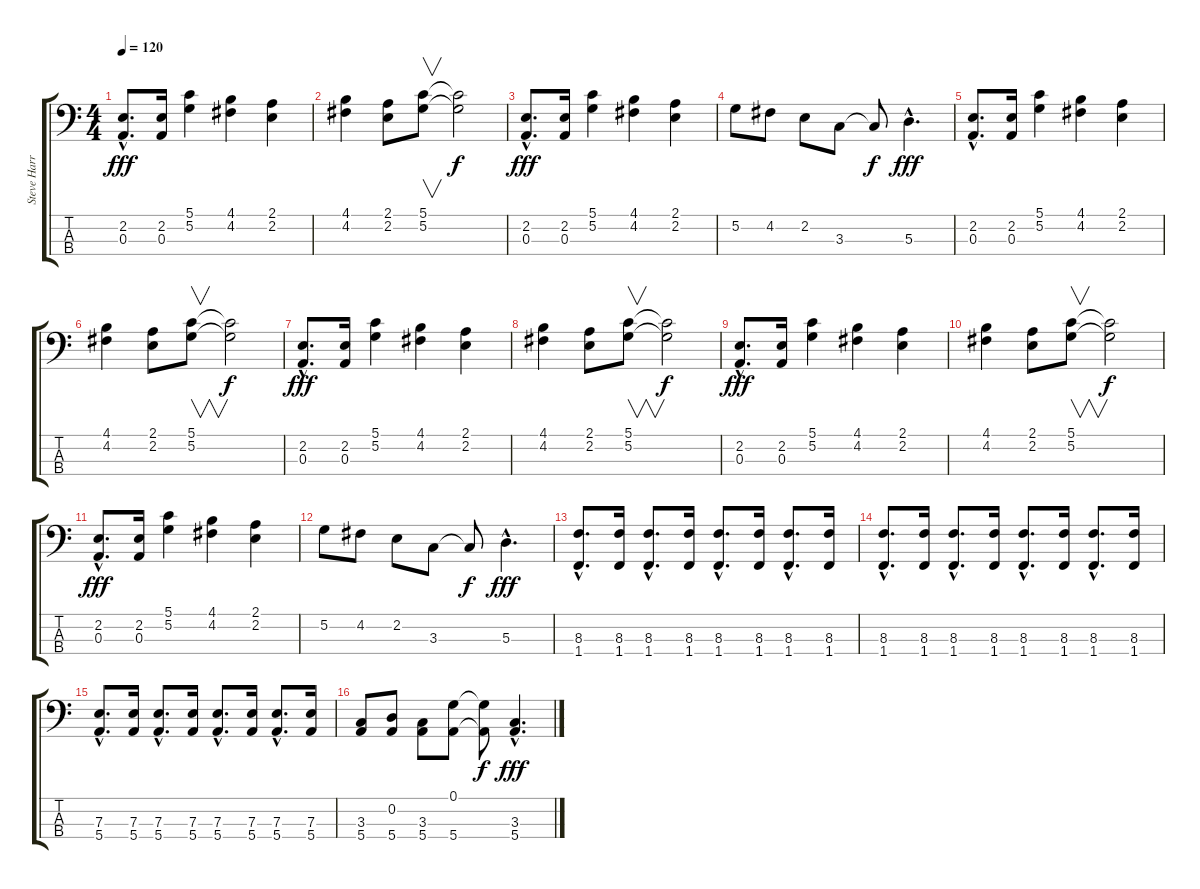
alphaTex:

\track ("Steve Harris" "Steve Harr") {instrument electricbasspick}
\staff {score tabs}
\tuning (G2 D2 A1 E1) {hide}
\ts (4 4)
\tempo 120
\clef f4
\ks c
(2.2{hac} 0.3{hac}).8{d dy fff} (2.2 0.3).16 (5.1 5.2).4 (4.1 4.2).4 (2.1 2.2).4 |
(4.1 4.2).4 (2.1 2.2).8 (5.1 5.2).8{v} (5.1{t} 5.2{t}).2{dy f} |
(2.2{hac} 0.3{hac}).8{d dy fff} (2.2 0.3).16 (5.1 5.2).4 (4.1 4.2).4 (2.1 2.2).4 |
5.2.8 4.2.8 2.2.8 3.3.8 3.3{t}.8{dy f} 5.3{hac}.4{d dy fff} |
(2.2{hac} 0.3{hac}).8{d} (2.2 0.3).16 (5.1 5.2).4 (4.1 4.2).4 (2.1 2.2).4 |
(4.1 4.2).4 (2.1 2.2).8 (5.1 5.2).8{v} (5.1{t} 5.2{t}).2{dy f} |
(2.2{hac} 0.3{hac}).8{d dy fff} (2.2 0.3).16 (5.1 5.2).4 (4.1 4.2).4 (2.1 2.2).4 |
(4.1 4.2).4 (2.1 2.2).8 (5.1 5.2).8{v} (5.1{t} 5.2{t}).2{dy f} |
(2.2{hac} 0.3{hac}).8{d dy fff} (2.2 0.3).16 (5.1 5.2).4 (4.1 4.2).4 (2.1 2.2).4 |
(4.1 4.2).4 (2.1 2.2).8 (5.1 5.2).8{v} (5.1{t} 5.2{t}).2{dy f} |
(2.2{hac} 0.3{hac}).8{d dy fff} (2.2 0.3).16 (5.1 5.2).4 (4.1 4.2).4 (2.1 2.2).4 |
5.2.8 4.2.8 2.2.8 3.3.8 3.3{t}.8{dy f} 5.3{hac}.4{d dy fff} |
(8.3{hac} 1.4{hac}).8{d} (8.3 1.4).16 (8.3{hac} 1.4{hac}).8{d} (8.3 1.4).16 (8.3{hac} 1.4{hac}).8{d} (8.3 1.4).16 (8.3{hac} 1.4{hac}).8{d} (8.3 1.4).16 |
(8.3{hac} 1.4{hac}).8{d} (8.3 1.4).16 (8.3{hac} 1.4{hac}).8{d} (8.3 1.4).16 (8.3{hac} 1.4{hac}).8{d} (8.3 1.4).16 (8.3{hac} 1.4{hac}).8{d} (8.3 1.4).16 |
(7.3{hac} 5.4{hac}).8{d} (7.3 5.4).16 (7.3{hac} 5.4{hac}).8{d} (7.3 5.4).16 (7.3{hac} 5.4{hac}).8{d} (7.3 5.4).16 (7.3{hac} 5.4{hac}).8{d} (7.3 5.4).16 |
(3.3 5.4).8 (0.2 5.4).8 (3.3 5.4).8 (0.1 5.4).8 (0.1{t} 5.4{t}).8{dy f} (3.3{hac} 5.4{hac}).4{d dy fff}
